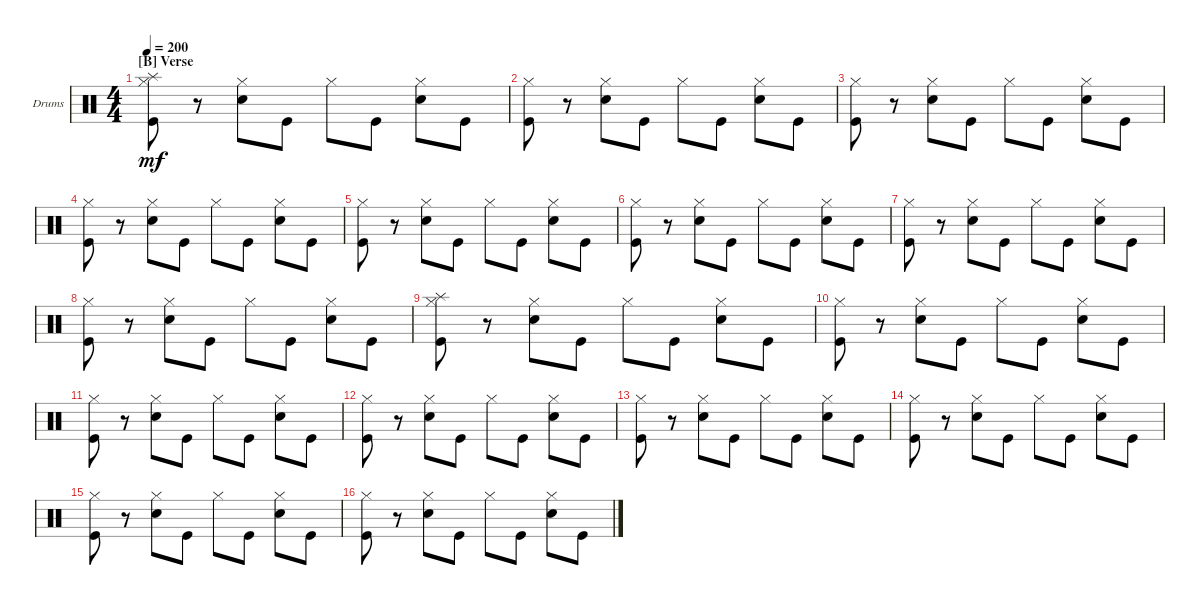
\defaultSystemsLayout 4
\bracketExtendMode groupsimilarinstruments
\firstSystemTrackNameOrientation horizontal
\otherSystemsTrackNameOrientation horizontal
\track ("Prakarsh" "Drums") {instrument percussion}
\staff {score}
\articulation defaults
\ts (4 4)
\section ("B" "Verse")
\tempo 200
\clef neutral
\ks c
("Hi-Hat (closed)" "Kick (hit)" "Splash (hit)").8{dy mf} r.8 ("Hi-Hat (closed)" "Snare (hit) 2").8 "Kick (hit)".8 "Hi-Hat (closed)".8 "Kick (hit)".8 ("Hi-Hat (closed)" "Snare (hit) 2").8 "Kick (hit)".8 |
("Hi-Hat (closed)" "Kick (hit)").8 r.8 ("Hi-Hat (closed)" "Snare (hit) 2").8 "Kick (hit)".8 "Hi-Hat (closed)".8 "Kick (hit)".8 ("Hi-Hat (closed)" "Snare (hit) 2").8 "Kick (hit)".8 |
("Hi-Hat (closed)" "Kick (hit)").8 r.8 ("Hi-Hat (closed)" "Snare (hit) 2").8 "Kick (hit)".8 "Hi-Hat (closed)".8 "Kick (hit)".8 ("Hi-Hat (closed)" "Snare (hit) 2").8 "Kick (hit)".8 |
("Hi-Hat (closed)" "Kick (hit)").8 r.8 ("Hi-Hat (closed)" "Snare (hit) 2").8 "Kick (hit)".8 "Hi-Hat (closed)".8 "Kick (hit)".8 ("Hi-Hat (closed)" "Snare (hit) 2").8 "Kick (hit)".8 |
("Hi-Hat (closed)" "Kick (hit)").8 r.8 ("Hi-Hat (closed)" "Snare (hit) 2").8 "Kick (hit)".8 "Hi-Hat (closed)".8 "Kick (hit)".8 ("Hi-Hat (closed)" "Snare (hit) 2").8 "Kick (hit)".8 |
("Hi-Hat (closed)" "Kick (hit)").8 r.8 ("Hi-Hat (closed)" "Snare (hit) 2").8 "Kick (hit)".8 "Hi-Hat (closed)".8 "Kick (hit)".8 ("Hi-Hat (closed)" "Snare (hit) 2").8 "Kick (hit)".8 |
("Hi-Hat (closed)" "Kick (hit)").8 r.8 ("Hi-Hat (closed)" "Snare (hit) 2").8 "Kick (hit)".8 "Hi-Hat (closed)".8 "Kick (hit)".8 ("Hi-Hat (closed)" "Snare (hit) 2").8 "Kick (hit)".8 |
("Hi-Hat (closed)" "Kick (hit)").8 r.8 ("Hi-Hat (closed)" "Snare (hit) 2").8 "Kick (hit)".8 "Hi-Hat (closed)".8 "Kick (hit)".8 ("Hi-Hat (closed)" "Snare (hit) 2").8 "Kick (hit)".8 |
("Hi-Hat (closed)" "Kick (hit)" "Splash (hit)").8 r.8 ("Hi-Hat (closed)" "Snare (hit) 2").8 "Kick (hit)".8 "Hi-Hat (closed)".8 "Kick (hit)".8 ("Hi-Hat (closed)" "Snare (hit) 2").8 "Kick (hit)".8 |
("Hi-Hat (closed)" "Kick (hit)").8 r.8 ("Hi-Hat (closed)" "Snare (hit) 2").8 "Kick (hit)".8 "Hi-Hat (closed)".8 "Kick (hit)".8 ("Hi-Hat (closed)" "Snare (hit) 2").8 "Kick (hit)".8 |
("Hi-Hat (closed)" "Kick (hit)").8 r.8 ("Hi-Hat (closed)" "Snare (hit) 2").8 "Kick (hit)".8 "Hi-Hat (closed)".8 "Kick (hit)".8 ("Hi-Hat (closed)" "Snare (hit) 2").8 "Kick (hit)".8 |
("Hi-Hat (closed)" "Kick (hit)").8 r.8 ("Hi-Hat (closed)" "Snare (hit) 2").8 "Kick (hit)".8 "Hi-Hat (closed)".8 "Kick (hit)".8 ("Hi-Hat (closed)" "Snare (hit) 2").8 "Kick (hit)".8 |
("Hi-Hat (closed)" "Kick (hit)").8 r.8 ("Hi-Hat (closed)" "Snare (hit) 2").8 "Kick (hit)".8 "Hi-Hat (closed)".8 "Kick (hit)".8 ("Hi-Hat (closed)" "Snare (hit) 2").8 "Kick (hit)".8 |
("Hi-Hat (closed)" "Kick (hit)").8 r.8 ("Hi-Hat (closed)" "Snare (hit) 2").8 "Kick (hit)".8 "Hi-Hat (closed)".8 "Kick (hit)".8 ("Hi-Hat (closed)" "Snare (hit) 2").8 "Kick (hit)".8 |
("Hi-Hat (closed)" "Kick (hit)").8 r.8 ("Hi-Hat (closed)" "Snare (hit) 2").8 "Kick (hit)".8 "Hi-Hat (closed)".8 "Kick (hit)".8 ("Hi-Hat (closed)" "Snare (hit) 2").8 "Kick (hit)".8 |
("Hi-Hat (closed)" "Kick (hit)").8 r.8 ("Hi-Hat (closed)" "Snare (hit) 2").8 "Kick (hit)".8 "Hi-Hat (closed)".8 "Kick (hit)".8 ("Hi-Hat (closed)" "Snare (hit) 2").8 "Kick (hit)".8
